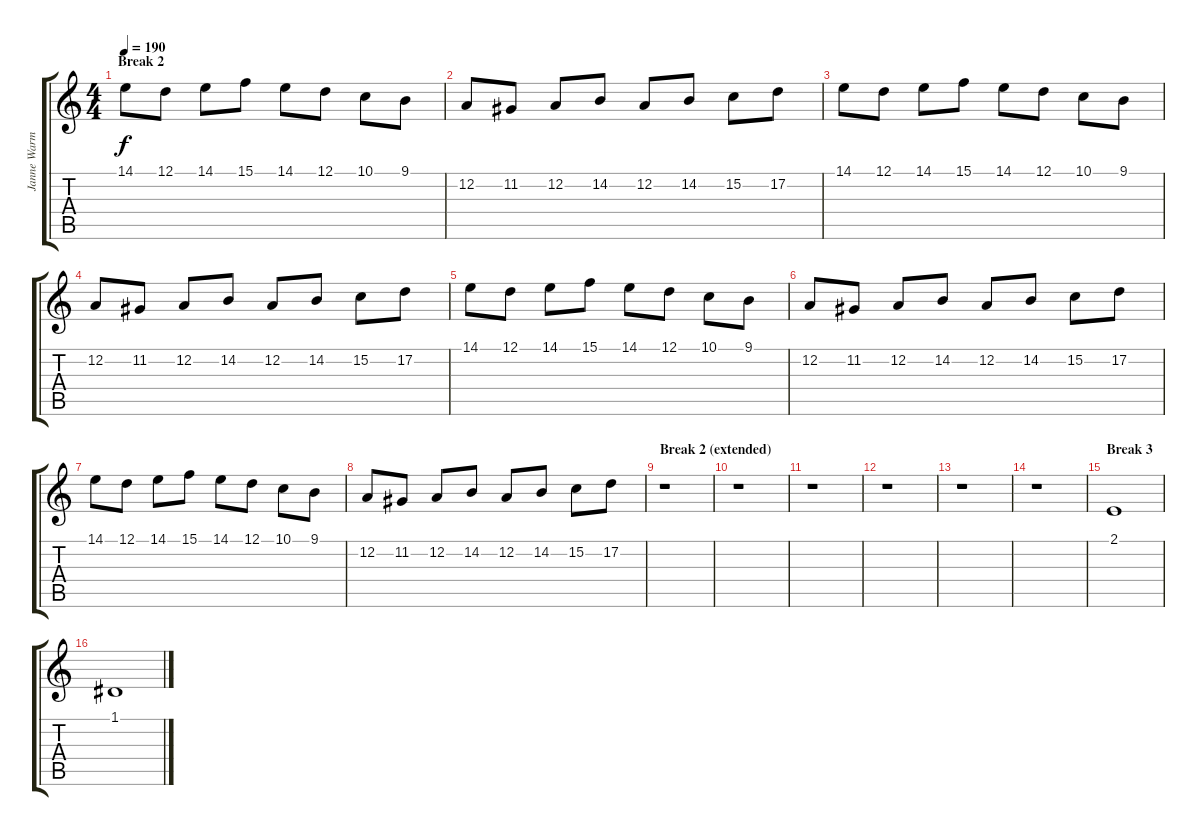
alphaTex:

\track ("Janne Warman (Keyboard RH)" "Janne Warm") {instrument pad5bowed}
\staff {score tabs}
\tuning (D4 A3 F3 C3 G2 D2) {hide}
\ts (4 4)
\section ("" "Break 2")
\tempo 190
\clef g2
\ks c
14.1.8{dy f instrument stringensemble1} 12.1.8 14.1.8 15.1.8 14.1.8 12.1.8 10.1.8 9.1.8 |
12.2.8 11.2.8 12.2.8 14.2.8 12.2.8 14.2.8 15.2.8 17.2.8 |
14.1.8 12.1.8 14.1.8 15.1.8 14.1.8 12.1.8 10.1.8 9.1.8 |
12.2.8 11.2.8 12.2.8 14.2.8 12.2.8 14.2.8 15.2.8 17.2.8 |
14.1.8 12.1.8 14.1.8 15.1.8 14.1.8 12.1.8 10.1.8 9.1.8 |
12.2.8 11.2.8 12.2.8 14.2.8 12.2.8 14.2.8 15.2.8 17.2.8 |
14.1.8 12.1.8 14.1.8 15.1.8 14.1.8 12.1.8 10.1.8 9.1.8 |
12.2.8 11.2.8 12.2.8 14.2.8 12.2.8 14.2.8 15.2.8 17.2.8 |
\section ("" "Break 2 (extended)")
r.1 |
r.1 |
r.1 |
r.1 |
r.1 |
r.1 |
\section ("" "Break 3")
2.1.1{volume 12 instrument pad5bowed} |
1.1.1
